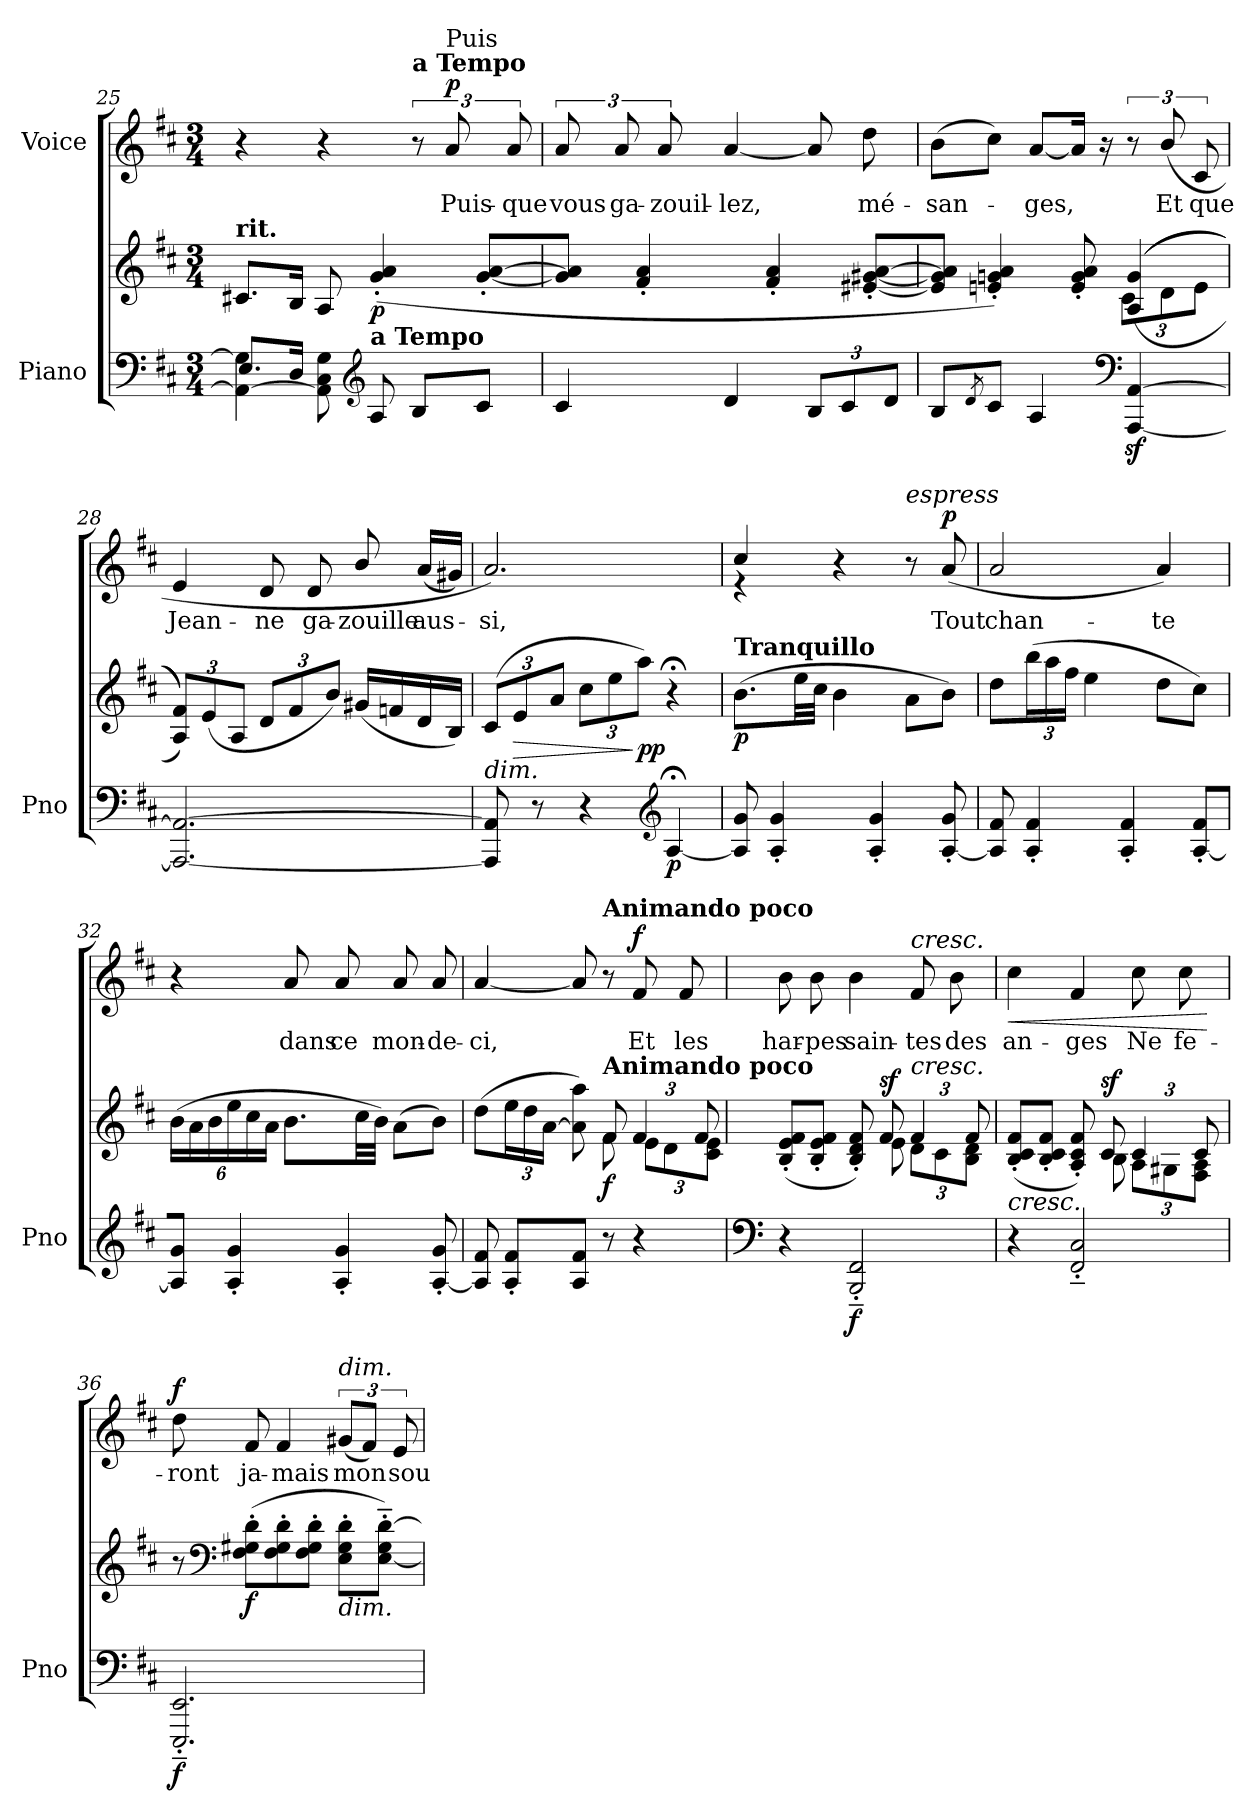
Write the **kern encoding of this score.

**kern	**kern	**dynam	**kern	**text	**dynam
*part2	*part2	*part2	*part1	*part1	*part1
*staff3	*staff2	*staff2/3	*staff1	*staff1	*staff1
*I"Piano	*	*	*I"Voice	*	*
*I'Pno	*	*	*	*	*
!!LO:LB:g=z
*clefF4	*clefG2	*	*clefG2	*	*
*k[f#c#]	*k[f#c#]	*	*k[f#c#]	*	*
*M3/4	*M3/4	*	*M3/4	*	*
=25	=25	=25	=25	=25	=25
*^	*	*	*	*	*
!	!	!LO:TX:a:B:t=rit.	!	!	!	!
4AA\_ 4G\]	8.E/L	8.c#X/L	.	4r	.	.
.	16D/Jk	16B/Jk	.	.	.	.
8AA\] 8C#\ 8G\	2ryy	8A/	.	4r	.	.
*clefG2	*	*	*	*	*	*
!LO:TX:a:B:t=a Tempo	!	!	!	!	!	!
!	!	!	!LO:DY:b	!	!	!
8A/	.	(4g/'> 4a/'>	p	.	.	.
!	!	!	!	!LO:TX:a:B:t=a Tempo	!	!
8B/L	.	.	.	12r	.	.
!	!	!	!	!LO:TX:a:t=Puis	!	!
!	!	!	!	!	!LO:LY:b	!LO:DY:a
.	.	.	.	12a/	Puis-	p
8c#/J	.	[8g/'> [8a/'>L	.	.	.	.
!	!	!	!	!	!LO:LY:b	!
.	.	.	.	12a/	-que	.
*v	*v	*	*	*	*	*
=26	=26	=26	=26	=26	=26
!	!	!	!	!LO:LY:b	!
4c#/	8g/] 8a/]J	.	12a/	vous	.
!	!	!	!	!LO:LY:b	!
.	.	.	12a/	ga-	.
.	4f#/'> 4a/'>	.	.	.	.
!	!	!	!	!LO:LY:b	!
.	.	.	12a/	-zouil-	.
!	!	!	!	!LO:LY:b	!
4d/	.	.	[4a/	-lez,	.
.	4f#/'> 4a/'>	.	.	.	.
*Xbrackettup	*	*	*	*	*
12B/L	.	.	8a/]	.	.
12c#/	.	.	.	.	.
!	!	!	!	!LO:LY:b	!
.	[8e#X/'> [8g#X/'> [8a/'>L	.	8dd\	mé-	.
12d/J	.	.	.	.	.
=27	=27	=27	=27	=27	=27
*	*^	*	*	*	*
!	!	!	!	!	!LO:LY:b	!
8B/L	8e#/] 8g#/] 8a/]J	2ryy	.	(8b\L	-san-	.
8qd/	.	.	.	.	.	.
8c#/J	4en/'> 4gn/'> 4a/'>)	.	.	8cc#\J)	.	.
!	!	!	!	!	!LO:LY:b	!
4A/	.	.	.	[<8a/L	-ges,	.
.	8e/'> 8g/'> 8a/'>	.	.	16a/Jk]	.	.
.	.	.	.	16r	.	.
*clefF4	*	*	*	*	*	*
*	*	*Xbrackettup	*	*	*	*
[4AAA/z< [4AA/z<	((>(<4A/ 4g/	12c#\L	.	12r	.	.
!	!	!	!	!	!LO:LY:b	!
.	.	12d\	.	(12b/	Et	.
!	!	!	!	!	!LO:LY:b	!
.	.	12e\J	.	12c#/	que	.
!!LO:LB:g=z
=28	=28	=28	=28	=28	=28	=28
!	!	!	!	!	!LO:LY:b	!
*	*v	*v	*	*	*	*
2.AAA/_ 2.AA/_	12A/ 12f#/L)))	.	4e/	Jean-	.
.	(12e/	.	.	.	.
.	12A/J	.	.	.	.
!	!	!	!	!LO:LY:b	!
.	12d/L	.	8d/	-ne	.
.	12f#/	.	.	.	.
!	!	!	!	!LO:LY:b	!
.	.	.	8d/	ga-	.
.	12b/J)	.	.	.	.
!	!	!	!	!LO:LY:b	!
.	(16g#X/LL	.	8b/	-zouille	.
.	16fn/	.	.	.	.
!	!	!	!	!LO:LY:b	!
.	16d/	.	(<16a/LL	aus-	.
.	16B/JJ)	.	16g#X/JJ)	.	.
=29	=29	=29	=29	=29	=29
!	!LO:TX:b:i:t=dim.	!	!	!	!
!	!	!	!	!LO:LY:b	!
8AAA/] 8AA/]	(12c#/L	.	2.a/)	-si,	.
!	!	!LO:HP:b	!	!	!
.	12e/	>	.	.	.
8r	.	.	.	.	.
.	12a/J	.	.	.	.
*	*brackettup	*	*	*	*
4r	12cc#\L	.	.	.	.
.	12ee\	.	.	.	.
!	!	!LO:DY:n=1:b	!	!	!
.	12aa\J)	] pp	.	.	.
*clefG2	*	*	*	*	*
!	!	!LO:DY:n=2:b=2	!	!	!
[4A;</	4r;<	p	.	.	.
=30	=30	=30	=30	=30	=30
!	!LO:TX:a:B:t=Tranquillo	!	!	!	!
!	!	!LO:DY:b	!LO:N:head=open	!	!
*	*	*	*^	*	*
8A/] 8g/	(8.b\L	p	4cc#	4r	.	.
4A/' 4g/'	.	.	.	.	.	.
.	32ee\LL	.	.	.	.	.
.	32cc#\JJJ	.	.	.	.	.
.	4b\	.	4r	2ryy	.	.
4A/' 4g/'	.	.	.	.	.	.
!	!	!	!LO:TX:a:i:t=espress	!	!	!
.	8a\L	.	8r	.	.	.
!	!	!	!	!	!LO:LY:b	!LO:DY:a
[8A/'< 8g/'<	8b\J)	.	(>8a/	.	Tout	p
*	*	*	*v	*v	*	*
!!LO:LB:g=z
=31	=31	=31	=31	=31	=31
!	!	!	!	!LO:LY:b	!
8A/] 8f#/	8dd\L	.	2a/	chan-	.
4A/' 4f#/'	(24bb\L	.	.	.	.
.	24aa\	.	.	.	.
.	24ff#\JJ	.	.	.	.
.	4ee\	.	.	.	.
4A/' 4f#/'	.	.	.	.	.
!	!	!	!	!LO:LY:b	!
.	8dd\L	.	4a/)	-te	.
[8A/' 8f#/'L	8cc#\J)	.	.	.	.
=32	=32	=32	=32	=32	=32
8A/] 8g/J	(24b\LL	.	4r	.	.
.	24a\	.	.	.	.
.	24b\	.	.	.	.
4A/' 4g/'	24ee\	.	.	.	.
.	24cc#\	.	.	.	.
.	24a\JJ	.	.	.	.
!	!	!	!	!LO:LY:b	!
.	8.b\L	.	8a/	dans	.
!	!	!	!	!LO:LY:b	!
4A/' 4g/'	.	.	8a/	ce	.
.	32cc#\LL	.	.	.	.
.	32b\JJJ)	.	.	.	.
!	!	!	!	!LO:LY:b	!
.	(>8a\L	.	8a/	mon-	.
!	!	!	!	!LO:LY:b	!
[8A/' 8g/'	8b\J)	.	8a/	-de-	.
=33	=33	=33	=33	=33	=33
*	*^	*	*	*	*
!	!	!	!	!	!LO:LY:b	!
8A/] 8f#/	(8dd\L	4.ryy	.	[4a/	-ci,	.
8A/' 8f#/'L	24ee\L	.	.	.	.	.
.	24dd\	.	.	.	.	.
.	[<24a\JJ	.	.	.	.	.
8A/ 8f#/J	8a\] 8aa\)	.	.	8a/]	.	.
!	!	!	!	!LO:TX:a:B:t=Animando poco	!	!
!	!LO:TX:a:B:t=Animando poco	!	!	!	!	!
!	!	!	!LO:DY:b	!	!	!
8r	8f#/	8f#\	f	8r	.	.
*	*Xbrackettup	*	*	*	*	*
!	!	!	!	!	!LO:LY:b	!LO:DY:a
4r	6f#/	12e\L	.	8f#/	Et	f
.	.	12d\	.	.	.	.
!	!	!	!	!	!LO:LY:b	!
.	.	.	.	8f#/	les	.
.	12f#/	12c#\ 12e\J	.	.	.	.
!!LO:PB:g=z
=34	=34	=34	=34	=34	=34	=34
*clefF4	*	*	*	*	*	*
!	!	!	!	!	!LO:LY:b	!
4r	(8B/' 8e/' 8f#/'L	4.ryy	.	8b\	har-	.
!	!	!	!	!	!LO:LY:b	!
.	8B/' 8e/' 8f#/'J	.	.	8b\	-pes	.
!	!	!	!LO:DY:b=2	!	!LO:LY:b	!
2BBB/'~ 2FF#/'~	8B/' 8d/' 8f#/')	.	f	4b\	sain-	.
!	!	!	!LO:DY:a	!	!	!
.	8f#/	8e\	sf	.	.	.
!	!	!	!	!LO:TX:a:i:t=cresc.	!	!
!	!LO:TX:a:i:t=cresc.	!	!	!	!	!
!	!	!	!	!	!LO:LY:b	!
.	6f#/	12d\L	.	8f#/	-tes	.
.	.	12c#\	.	.	.	.
!	!	!	!	!	!LO:LY:b	!
.	.	.	.	8b\	des	.
.	12f#/	12B\ 12d\J	.	.	.	.
=35	=35	=35	=35	=35	=35	=35
!	!	!	!LO:HP:b	!	!LO:LY:b	!LO:HP:b
4r	(8B/' 8c#/' 8f#/'L	4.ryy	<	4cc#\	an-	<
.	8B/' 8c#/' 8f#/'J	.	.	.	.	.
!	!	!	!	!	!LO:LY:b	!
2FF#/'~ 2C#/'~	8A/' 8c#/' 8f#/')	.	.	4f#/	-ges	.
!	!	!	!LO:DY:a	!	!	!
.	8c#/	8B\	sf	.	.	.
!	!	!	!	!	!LO:LY:b	!
.	6c#/	12A\L	.	8cc#\	Ne	.
.	.	12G#X\	.	.	.	.
!	!	!	!	!	!LO:LY:b	!
.	.	.	.	8cc#\	fe-	.
.	12c#/	12F#\ 12A\J	.	.	.	.
*	*v	*v	*	*	*	*
.	.	[	.	.	[
=36	=36	=36	=36	=36	=36
!	!	!LO:DY:b=2	!	!LO:LY:b	!LO:DY:a
2.EEE/'~ 2.EE/'~	8r	f	8dd\	-ront	f
*	*clefF4	*	*	*	*
!	!	!LO:DY:b	!	!LO:LY:b	!
.	(8F#\' 8G#X\' 8d\'L	f	8f#/	ja-	.
!	!	!	!	!LO:LY:b	!
.	8F#\' 8G#\' 8d\'	.	4f#/	-mais	.
.	8F#\' 8G#\' 8d\'J	.	.	.	.
!	!	!	!LO:TX:a:i:t=dim.	!	!
!	!LO:TX:b:i:t=dim.	!	!	!	!
!	!	!	!	!LO:LY:b	!
.	8E\' 8G#\' 8d\'L	.	(12g#X/L	mon	.
.	.	.	12f#/J)	.	.
.	[8E\'~ 8G#\'~ [>8d\'~J)	.	.	.	.
!	!	!	!	!LO:LY:b	!
.	.	.	12e/	sou-	.
=	=	=	=	=	=
*-	*-	*-	*-	*-	*-
